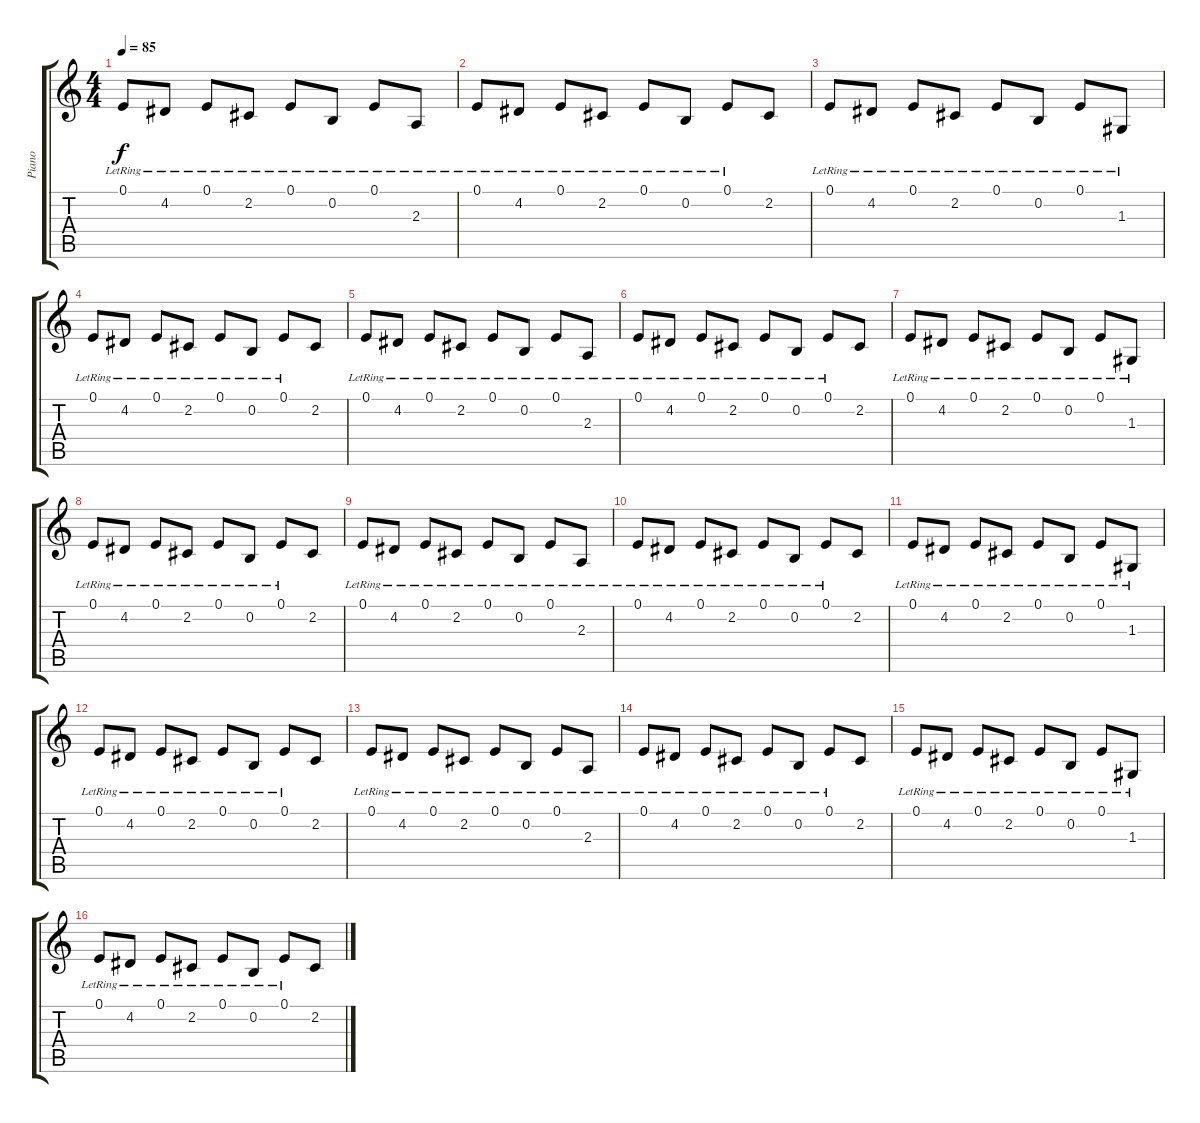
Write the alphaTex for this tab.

\track ("Piano" "Piano") {instrument brightacousticpiano}
\staff {score tabs}
\tuning (E4 B3 G3 D3 A2 E2) {hide}
\ts (4 4)
\tempo 85
\clef g2
\ks c
0.1{lr}.8{dy f} 4.2{lr}.8 0.1{lr}.8 2.2{lr}.8 0.1{lr}.8 0.2{lr}.8 0.1{lr}.8 2.3{lr}.8 |
0.1{lr}.8 4.2{lr}.8 0.1{lr}.8 2.2{lr}.8 0.1{lr}.8 0.2{lr}.8 0.1{lr}.8 2.2.8 |
0.1{lr}.8 4.2{lr}.8 0.1{lr}.8 2.2{lr}.8 0.1{lr}.8 0.2{lr}.8 0.1{lr}.8 1.3{lr}.8 |
0.1{lr}.8 4.2{lr}.8 0.1{lr}.8 2.2{lr}.8 0.1{lr}.8 0.2{lr}.8 0.1{lr}.8 2.2.8 |
0.1{lr}.8 4.2{lr}.8 0.1{lr}.8 2.2{lr}.8 0.1{lr}.8 0.2{lr}.8 0.1{lr}.8 2.3{lr}.8 |
0.1{lr}.8 4.2{lr}.8 0.1{lr}.8 2.2{lr}.8 0.1{lr}.8 0.2{lr}.8 0.1{lr}.8 2.2.8 |
0.1{lr}.8 4.2{lr}.8 0.1{lr}.8 2.2{lr}.8 0.1{lr}.8 0.2{lr}.8 0.1{lr}.8 1.3{lr}.8 |
0.1{lr}.8 4.2{lr}.8 0.1{lr}.8 2.2{lr}.8 0.1{lr}.8 0.2{lr}.8 0.1{lr}.8 2.2.8 |
0.1{lr}.8{volume 8} 4.2{lr}.8 0.1{lr}.8 2.2{lr}.8 0.1{lr}.8 0.2{lr}.8 0.1{lr}.8 2.3{lr}.8 |
0.1{lr}.8 4.2{lr}.8 0.1{lr}.8 2.2{lr}.8 0.1{lr}.8 0.2{lr}.8 0.1{lr}.8 2.2.8 |
0.1{lr}.8 4.2{lr}.8 0.1{lr}.8 2.2{lr}.8 0.1{lr}.8 0.2{lr}.8 0.1{lr}.8 1.3{lr}.8 |
0.1{lr}.8 4.2{lr}.8 0.1{lr}.8 2.2{lr}.8 0.1{lr}.8 0.2{lr}.8 0.1{lr}.8 2.2.8 |
0.1{lr}.8{volume 0} 4.2{lr}.8 0.1{lr}.8 2.2{lr}.8 0.1{lr}.8 0.2{lr}.8 0.1{lr}.8 2.3{lr}.8 |
0.1{lr}.8 4.2{lr}.8 0.1{lr}.8 2.2{lr}.8 0.1{lr}.8 0.2{lr}.8 0.1{lr}.8 2.2.8 |
0.1{lr}.8 4.2{lr}.8 0.1{lr}.8 2.2{lr}.8 0.1{lr}.8 0.2{lr}.8 0.1{lr}.8 1.3{lr}.8 |
0.1{lr}.8 4.2{lr}.8 0.1{lr}.8 2.2{lr}.8 0.1{lr}.8 0.2{lr}.8 0.1{lr}.8 2.2.8
